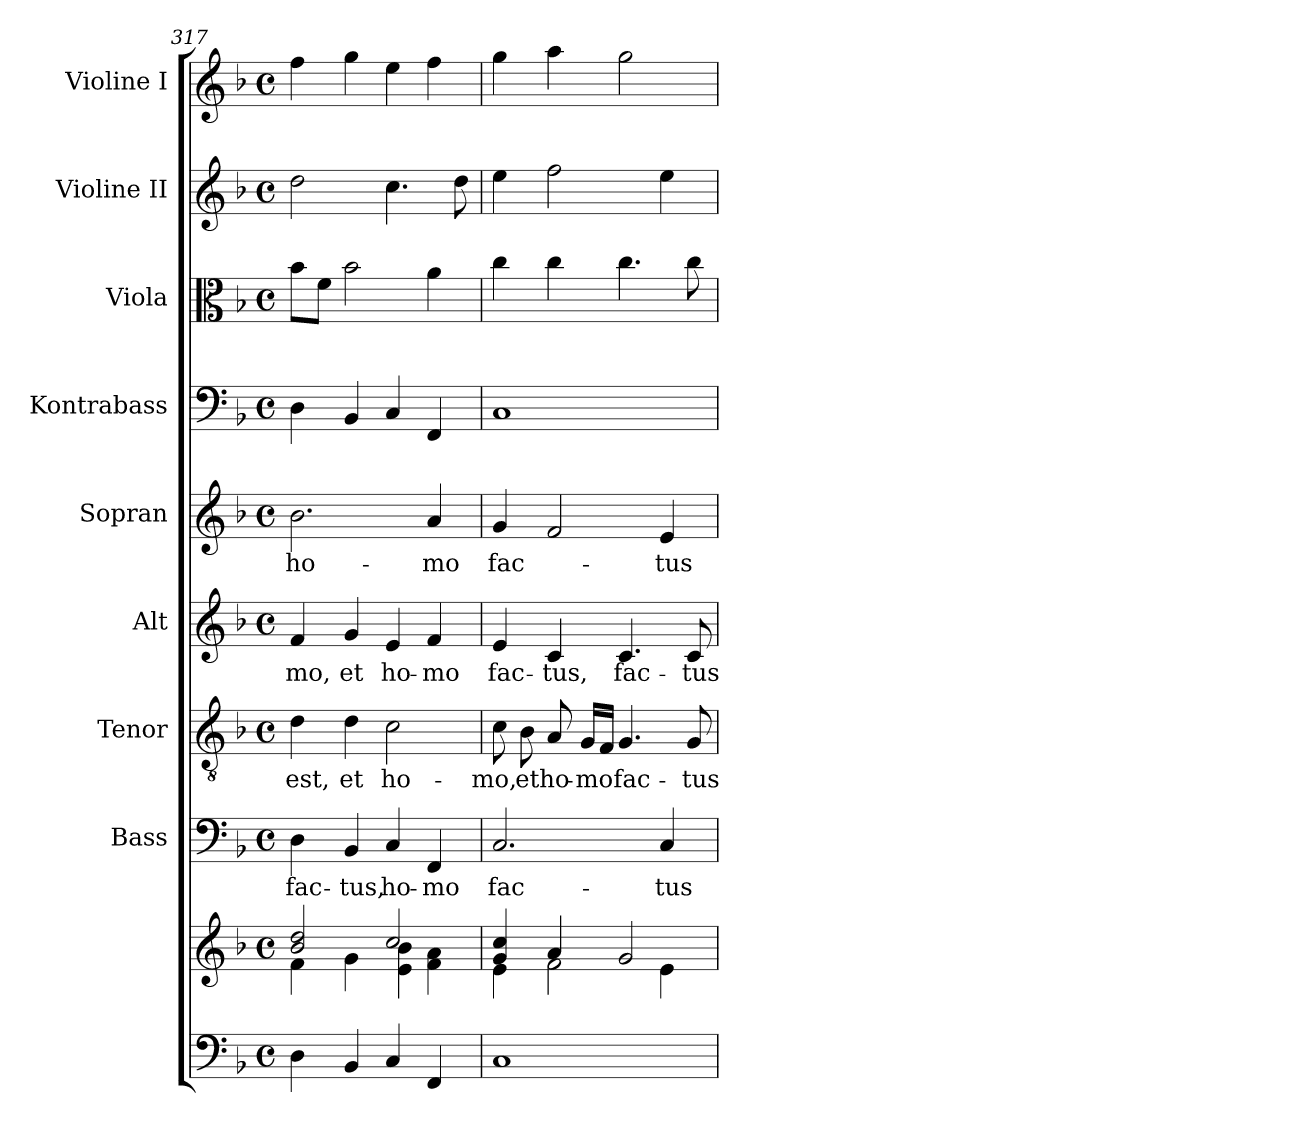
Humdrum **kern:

**kern	**kern	**kern	**text	**kern	**text	**kern	**text	**kern	**text	**kern	**kern	**kern	**kern
*part9	*part9	*part8	*part8	*part7	*part7	*part6	*part6	*part5	*part5	*part4	*part3	*part2	*part1
*staff10	*staff9	*staff8	*staff8	*staff7	*staff7	*staff6	*staff6	*staff5	*staff5	*staff4	*staff3	*staff2	*staff1
*	*	*I"Bass	*	*I"Tenor	*	*I"Alt	*	*I"Sopran	*	*I"Kontrabass	*I"Viola	*I"Violine II	*I"Violine I
*	*	*I'B.	*	*I'T.	*	*I'A.	*	*I'S.	*	*I'Kb.	*I'Vla.	*I'Vl. II	*I'Vl. I
*clefF4	*clefG2	*clefF4	*	*clefGv2	*	*clefG2	*	*clefG2	*	*clefF4	*clefC3	*clefG2	*clefG2
*	*	*	*	*	*	*	*	*	*	*ITrd7c12	*	*	*
*k[b-]	*k[b-]	*k[b-]	*	*k[b-]	*	*k[b-]	*	*k[b-]	*	*k[b-]	*k[b-]	*k[b-]	*k[b-]
*F:	*F:	*F:	*	*F:	*	*F:	*	*F:	*	*F:	*F:	*F:	*F:
*M4/4	*M4/4	*M4/4	*	*M4/4	*	*M4/4	*	*M4/4	*	*M4/4	*M4/4	*M4/4	*M4/4
*met(c)	*met(c)	*met(c)	*	*met(c)	*	*met(c)	*	*met(c)	*	*met(c)	*met(c)	*met(c)	*met(c)
=317	=317	=317	=317	=317	=317	=317	=317	=317	=317	=317	=317	=317	=317
*	*^	*	*	*	*	*	*	*	*	*	*	*	*
!	!	!	!	!LO:LY:b	!	!LO:LY:b	!	!LO:LY:b	!	!LO:LY:b	!	!	!	!
4D\	2b-/ 2dd/	4f\	4D\	fac-	4d\	est,	4f/	-mo,	2.b-\	ho-	4DD\	8b-\L	2dd\	4ff\
.	.	.	.	.	.	.	.	.	.	.	.	8f\J	.	.
!	!	!	!	!LO:LY:b	!	!LO:LY:b	!	!LO:LY:b	!	!	!	!	!	!
4BB-/	.	4g\	4BB-/	-tus,	4d\	et	4g/	et	.	.	4BBB-/	2b-\	.	4gg\
!	!	!	!	!LO:LY:b	!	!LO:LY:b	!	!LO:LY:b	!	!	!	!	!	!
4C/	2cc/	4e\ 4b-\	4C/	ho-	2c\	ho-	4e/	ho-	.	.	4CC/	.	4.cc\	4ee\
!	!	!	!	!LO:LY:b	!	!	!	!LO:LY:b	!	!LO:LY:b	!	!	!	!
4FF/	.	4f\ 4a\	4FF/	-mo	.	.	4f/	-mo	4a/	-mo	4FFF/	4a\	.	4ff\
.	.	.	.	.	.	.	.	.	.	.	.	.	8dd\	.
=318	=318	=318	=318	=318	=318	=318	=318	=318	=318	=318	=318	=318	=318	=318
!	!	!	!	!LO:LY:b	!	!LO:LY:b	!	!LO:LY:b	!	!LO:LY:b	!	!	!	!
1C	4g/ 4cc/	4e\	2.C/	fac-	8c\	-mo,	4e/	fac-	4g/	fac-	1CC	4cc\	4ee\	4gg\
!	!	!	!	!	!	!LO:LY:b	!	!	!	!	!	!	!	!
.	.	.	.	.	8B-\	et	.	.	.	.	.	.	.	.
!	!	!	!	!	!	!LO:LY:b	!	!LO:LY:b	!	!	!	!	!	!
.	4a/	2f\	.	.	8A/	ho-	4c/	-tus,	2f/	.	.	4cc\	2ff\	4aa\
!	!	!	!	!	!	!LO:LY:b	!	!	!	!	!	!	!	!
.	.	.	.	.	16G/LL	-mo	.	.	.	.	.	.	.	.
.	.	.	.	.	16F/JJ	.	.	.	.	.	.	.	.	.
!	!	!	!	!	!	!LO:LY:b	!	!LO:LY:b	!	!	!	!	!	!
.	2g/	.	.	.	4.G/	fac-	4.c/	fac-	.	.	.	4.cc\	.	2gg\
!	!	!	!	!LO:LY:b	!	!	!	!	!	!LO:LY:b	!	!	!	!
.	.	4e\	4C/	-tus	.	.	.	.	4e/	-tus	.	.	4ee\	.
!	!	!	!	!	!	!LO:LY:b	!	!LO:LY:b	!	!	!	!	!	!
.	.	.	.	.	8G/	-tus	8c/	-tus	.	.	.	8cc\	.	.
*	*v	*v	*	*	*	*	*	*	*	*	*	*	*	*
=	=	=	=	=	=	=	=	=	=	=	=	=	=
*-	*-	*-	*-	*-	*-	*-	*-	*-	*-	*-	*-	*-	*-
